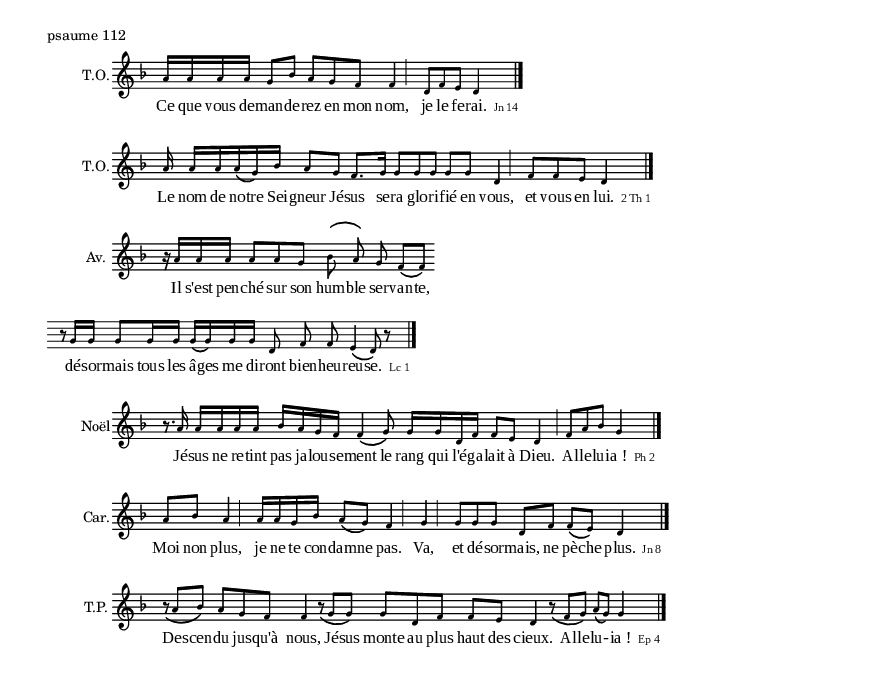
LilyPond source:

\version "2.10.0"
 \include "definitions.ly"
 \markup {psaume  112}

\relative a' { 
	\new Staff {
		\cadenzaOn
		\key f \major
		\set Staff.instrumentName = \markup{ \center-align { T.O. } }
		a16[ a a a]
		g8[ bes]
		\times 2/3 { a8[ g f] } f4
		\cesure\pespace
		\times 2/3 { d8[ f e] }
		d4	
		\endBar
	}

	\addlyrics {
		Ce que vous de -- man -- de -- rez en mon nom, je le fe -- rai.
 		\markup { \citation #"Jn 14" } }
}
\relative a' { 
	\new Staff {
		\cadenzaOn
		\key f \major
		\set Staff.instrumentName = \markup{ \center-align { T.O. } }
		a16 
		\times 2/5 {a16[ a a\( g\) bes]}
		a8[ g] f8.[\pespace \pespace g16]
		\times 2/3 { g8[ g g] }  g8[ g] d4 \cesure \pespace
		\times 2/3 { f8[ f e] }  d4
			
		\endBar
	}

	\addlyrics {
		Le nom de no -- tre Sei -- gneur Jé -- sus se -- ra glo -- ri -- fié en vous, et vous en lui.
 		\markup { \citation #"2 Th 1" } }
}
\relative a' { 
	\new Staff {
		\cadenzaOn
		\key f \major
		\set Staff.instrumentName = \markup{ \center-align { Av. } }
		r16 a[ a a]
		\times 2/3 { a8[ a g] }
		\times 2/3 { bes\( a\) g }
		f[\( f\)]
		\pespace
		r g16[ g]
		g8[ g16 g]
		g[\( g\) g g]
		\times 2/3 { d8 f f }
		e4\( d8\) r
		\endBar
	}

	\addlyrics {
		Il s'est pen -- ché sur son hum -- ble ser -- van -- te, dé -- sor -- mais tous les â -- ges me di -- ront bien -- heu -- reu -- se.
 		\markup { \citation #"Lc 1" } }
}



\relative a' { 
	\new Staff {
		\cadenzaOn
		\key f \major
		\set Staff.instrumentName = \markup{ \center-align { Noël } }
		r8. a16
		a[ a a a]
		bes[ a g f]
		\times 2/3 { f4\( g8\) }
		g16[ g d f]
		f8[ e]
		d4 \cesure
		\times 2/3 {f8[ a bes]} g4
		\endBar
	}

	\addlyrics {
		Jé -- sus ne re -- tint pas ja -- lou -- se -- ment le rang qui l'é -- ga -- lait à Dieu. " Al" -- le -- lui -- "a !"
 		\markup { \citation #"Ph 2" } }
}
\relative a' { 
	\new Staff {
		\cadenzaOn
		\key f \major
		\set Staff.instrumentName = \markup{ \center-align { Car. } }
		a8[ bes] a4 \cesure \pespace
		a16[ a g bes]  a8[\( g\)] f4 \cesure \pespace
		g4 \cesure \pespace
		\times 2/3 { g8[ g g] }
		d8[ f] f8[\( e\)]
		d4
		\endBar
	}

	\addlyrics {
		Moi non plus, je ne te con -- dam -- ne pas. Va, et dé -- sor -- mais, ne pè -- che plus.
 		\markup { \citation #"Jn 8" } }
}
\relative a' { 
	\new Staff {
		\cadenzaOn
		\key f \major
		\set Staff.instrumentName = \markup{ \center-align { T.P. } }
		
		\times 2/3 { r8_\( a[ bes\)] } 
		\times 2/3 { a[ g f] } f4 
		\pespace
		\times 2/3 { r8_\( g[ g\)] } \times 2/3 { g[ d f] } f[ e] d4
		\times 2/3 { r8_\( f[ g\)] }
		a[\( g\)] 
		g4

		
		
		\endBar
	}

	\addlyrics {
		Des -- cen -- du jus -- qu'à  nous, Jé -- sus monte au plus haut des cieux. " Al" -- le -- lu -- - -- "ia !"
 		\markup { \citation #"Ep 4" } }
}
